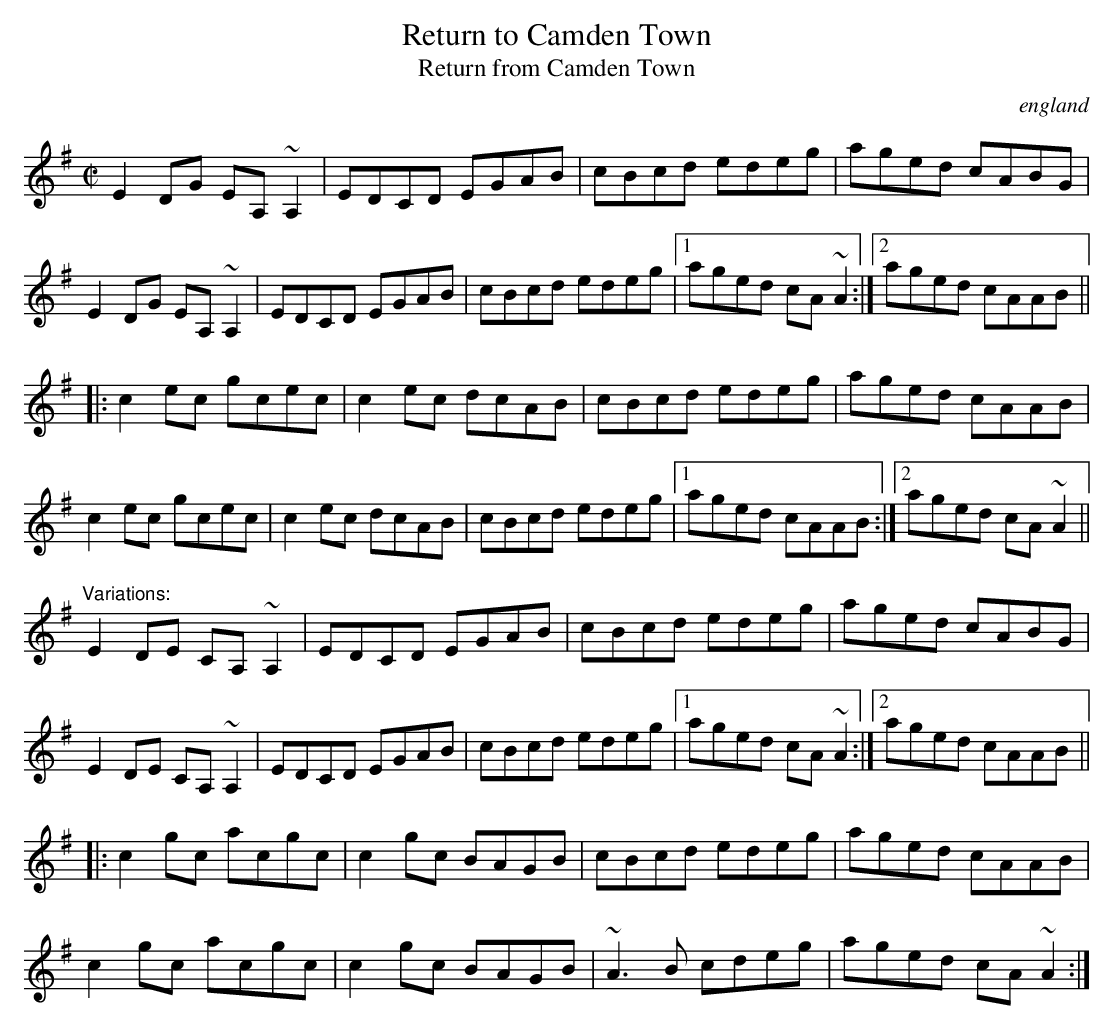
X:1
T:Return to Camden Town
T:Return from Camden Town
O:england
M:C|
K:Ador
E2DG EA,~A,2|EDCD EGAB|cBcd edeg|aged cABG|
E2DG EA,~A,2|EDCD EGAB|cBcd edeg|1 aged cA~A2:|2 aged cAAB||
|:c2ec gcec|c2ec dcAB|cBcd edeg|aged cAAB|
c2ec gcec|c2ec dcAB|cBcd edeg|1 aged cAAB:|2 aged cA~A2||
"Variations:"
E2DE CA,~A,2|EDCD EGAB|cBcd edeg|aged cABG|
E2DE CA,~A,2|EDCD EGAB|cBcd edeg|1 aged cA~A2:|2 aged cAAB||
|:c2gc acgc|c2gc BAGB|cBcd edeg|aged cAAB|
c2gc acgc|c2gc BAGB|~A3B cdeg|aged cA~A2:|
